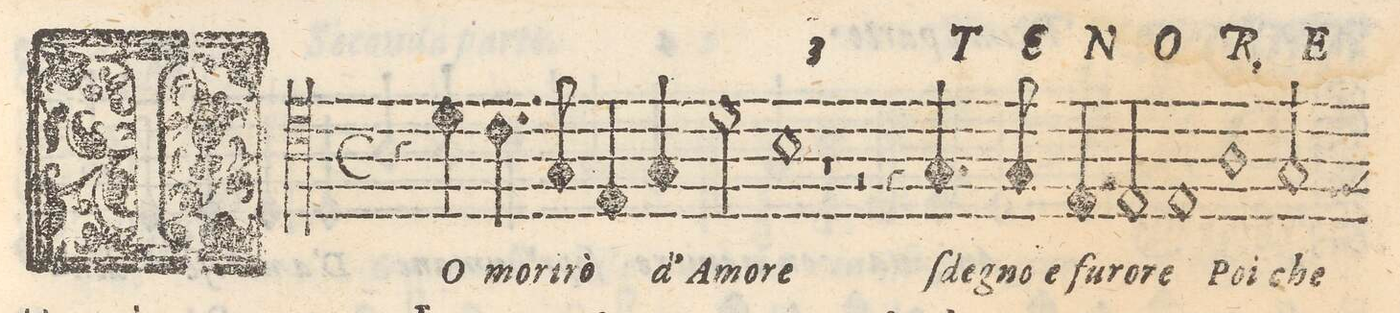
**kern	**text
*I"TENORE	*
*clefC4	*
*k[]	*
*met(C|)	*
*M2/1	*
4r	.
4d\	IO
4.c\	mo-
8G/	-ri-
4E/	-rò
4G/	d'A-
2d\	-mo-
=2-	=2-
1B	-re
1r	.
=3-	=3-
2r	.
4r	.
4.G/	ſde-
8G/	-gno e
4E/	fu-
2E/	-ro-
=4-	=4-
1E	-re
1A	Poi
=5-	=5-
2G/	che
*-	*-
